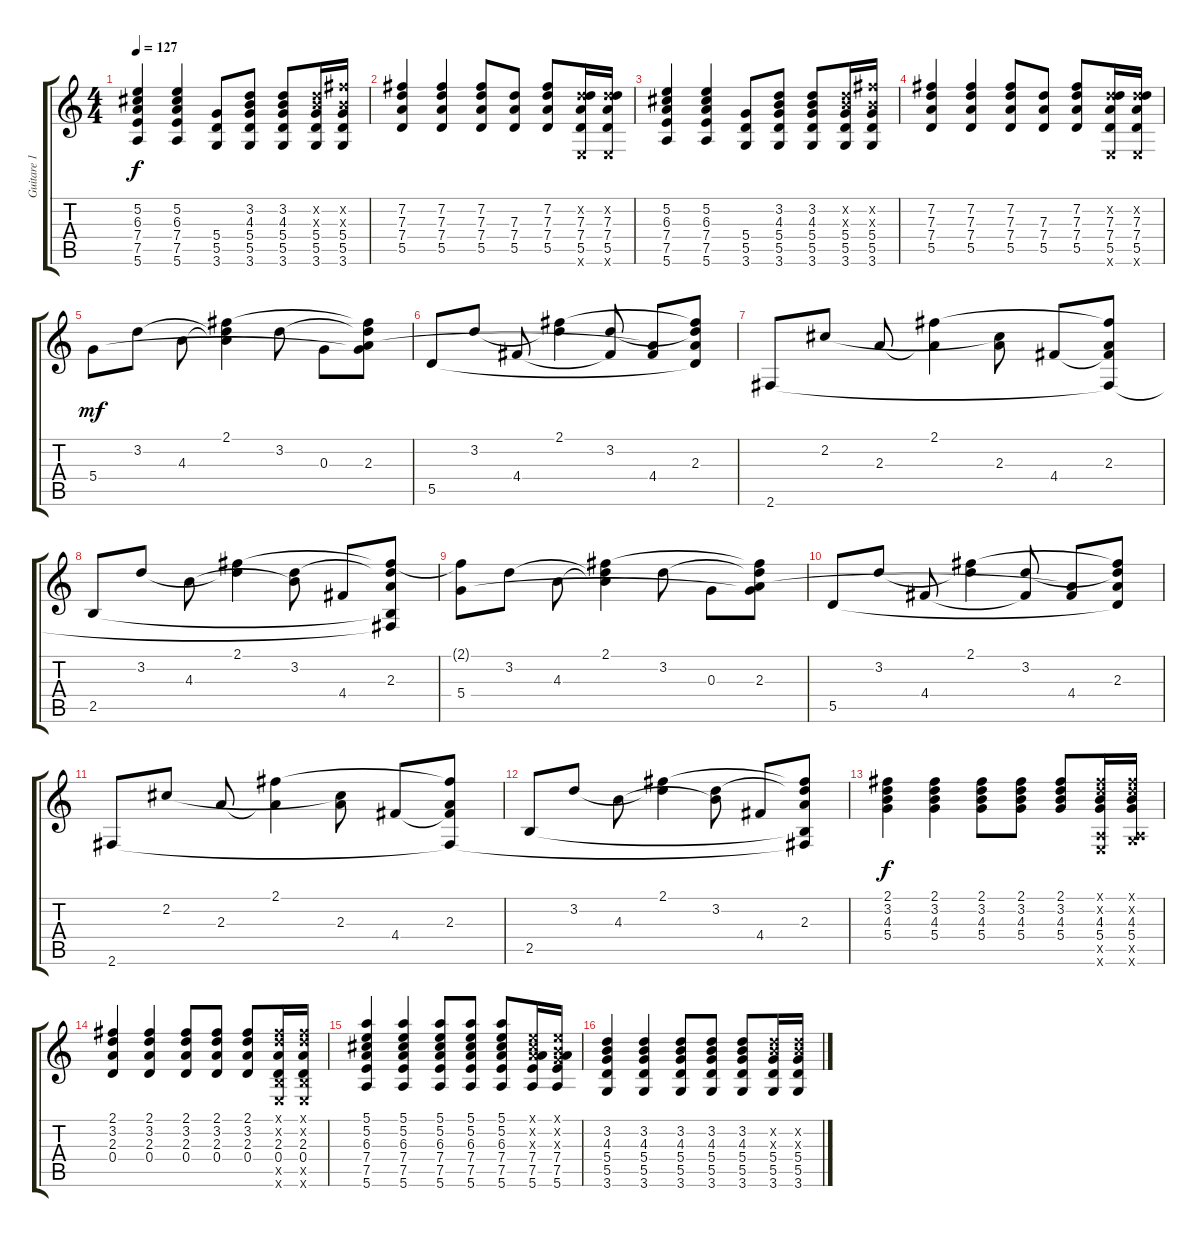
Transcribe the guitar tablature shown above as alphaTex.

\track ("Guitare 1" "Guitare 1") {instrument acousticguitarsteel}
\staff {score tabs}
\tuning (E4 B3 G3 D3 A2 E2) {hide}
\ts (4 4)
\tempo 127
\clef g2
\ks c
(5.2 6.3 7.4 7.5 5.6).4{dy f} (5.2 6.3 7.4 7.5 5.6).4 (5.4 5.5 3.6).8 (3.2 4.3 5.4 5.5 3.6).8 (3.2 4.3 5.4 5.5 3.6).8 (3.2{x} 4.3{x} 5.4 5.5 3.6).16 (7.2{x} 4.3{x} 5.4 5.5 3.6).16 |
(7.2 7.3 7.4 5.5).4 (7.2 7.3 7.4 5.5).4 (7.2 7.3 7.4 5.5).8 (7.3 7.4 5.5).8 (7.2 7.3 7.4 5.5).8 (3.2{x} 7.3 7.4 5.5 0.6{x}).16 (3.2{x} 7.3 7.4 5.5 0.6{x}).16 |
(5.2 6.3 7.4 7.5 5.6).4 (5.2 6.3 7.4 7.5 5.6).4 (5.4 5.5 3.6).8 (3.2 4.3 5.4 5.5 3.6).8 (3.2 4.3 5.4 5.5 3.6).8 (3.2{x} 4.3{x} 5.4 5.5 3.6).16 (7.2{x} 4.3{x} 5.4 5.5 3.6).16 |
(7.2 7.3 7.4 5.5).4 (7.2 7.3 7.4 5.5).4 (7.2 7.3 7.4 5.5).8 (7.3 7.4 5.5).8 (7.2 7.3 7.4 5.5).8 (3.2{x} 7.3 7.4 5.5 0.6{x}).16 (3.2{x} 7.3 7.4 5.5 0.6{x}).16 |
5.4.8{dy mf instrument acousticguitarsteel} 3.2.8 4.3.8 (2.1 3.2{t} 4.3{t}).4 3.2.8 0.3.8 (2.1{t} 3.2{t} 2.3 5.4{t}).8 |
5.5.8 3.2.8 4.4.8 (2.1 3.2{t}).4 (3.2 4.4{t}).8 (2.3{t} 4.4).8 (2.1{t} 3.2{t} 2.3 5.5{t}).8 |
2.6.8 2.2.8 2.3.8 (2.1 2.3{t}).4 (2.2{t} 2.3).8 4.4.8 (2.1{t} 2.3 4.4{t} 2.6{t}).8 |
2.5.8 3.2.8 4.3.8 (2.1 3.2{t}).4 (3.2 4.3{t}).8 4.4.8 (2.1{t} 3.2{t} 2.3 2.5{t} 2.6{t}).8 |
(2.1{t} 5.4).8 3.2.8 4.3.8 (2.1 3.2{t} 4.3{t}).4 3.2.8 0.3.8 (2.1{t} 3.2{t} 2.3 5.4{t}).8 |
5.5.8 3.2.8 4.4.8 (2.1 3.2{t}).4 (3.2 4.4{t}).8 (2.3{t} 4.4).8 (2.1{t} 3.2{t} 2.3 5.5{t}).8 |
2.6.8 2.2.8 2.3.8 (2.1 2.3{t}).4 (2.2{t} 2.3).8 4.4.8 (2.1{t} 2.3 4.4{t} 2.6{t}).8 |
2.5.8 3.2.8 4.3.8 (2.1 3.2{t}).4 (3.2 4.3{t}).8 4.4.8 (2.1{t} 3.2{t} 2.3 2.5{t} 2.6{t}).8 |
(2.1 3.2 4.3 5.4).4{dy f instrument distortionguitar} (2.1 3.2 4.3 5.4).4 (2.1 3.2 4.3 5.4).8 (2.1 3.2 4.3 5.4).8 (2.1 3.2 4.3 5.4).8 (2.1{x} 3.2{x} 4.3 5.4 0.5{x} 0.6{x}).16 (2.1{x} 3.2{x} 4.3 5.4 0.5{x} 3.6{x}).16 |
(2.1 3.2 2.3 0.4).4 (2.1 3.2 2.3 0.4).4 (2.1 3.2 2.3 0.4).8 (2.1 3.2 2.3 0.4).8 (2.1 3.2 2.3 0.4).8 (2.1{x} 3.2{x} 2.3 0.4 2.5{x} 0.6{x}).16 (2.1{x} 3.2{x} 2.3 0.4 2.5{x} 0.6{x}).16 |
(5.1 5.2 6.3 7.4 7.5 5.6).4 (5.1 5.2 6.3 7.4 7.5 5.6).4 (5.1 5.2 6.3 7.4 7.5 5.6).8 (5.1 5.2 6.3 7.4 7.5 5.6).8 (5.1 5.2 6.3 7.4 7.5 5.6).8 (0.1{x} 2.2{x} 2.3{x} 7.4 7.5 5.6).16 (0.1{x} 0.2{x} 0.3{x} 7.4 7.5 5.6).16 |
(3.2 4.3 5.4 5.5 3.6).4 (3.2 4.3 5.4 5.5 3.6).4 (3.2 4.3 5.4 5.5 3.6).8 (3.2 4.3 5.4 5.5 3.6).8 (3.2 4.3 5.4 5.5 3.6).8 (3.2{x} 4.3{x} 5.4 5.5 3.6).16 (3.2{x} 4.3{x} 5.4 5.5 3.6).16
